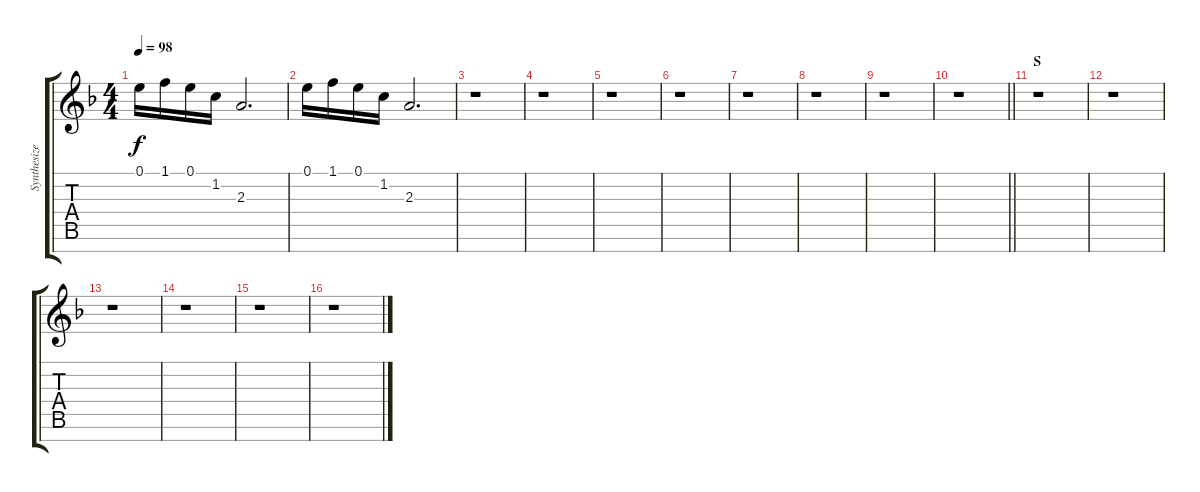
\track ("Synthesizer" "Synthesize") {instrument lead2sawtooth}
\staff {score tabs}
\tuning (E5 B4 G4 D4 A3 E3 B2) {hide}
\ts (4 4)
\tempo 98
\clef g2
\ks f
0.1.16{dy f} 1.1.16 0.1.16 1.2.16 2.3.2{d} |
0.1.16 1.1.16 0.1.16 1.2.16 2.3.2{d} |
r.1 |
r.1 |
r.1 |
r.1 |
r.1 |
r.1 |
r.1 |
\barLineRight lightlight
r.1 |
\section ("" "S")
r.1 |
r.1 |
r.1 |
r.1 |
r.1 |
r.1
